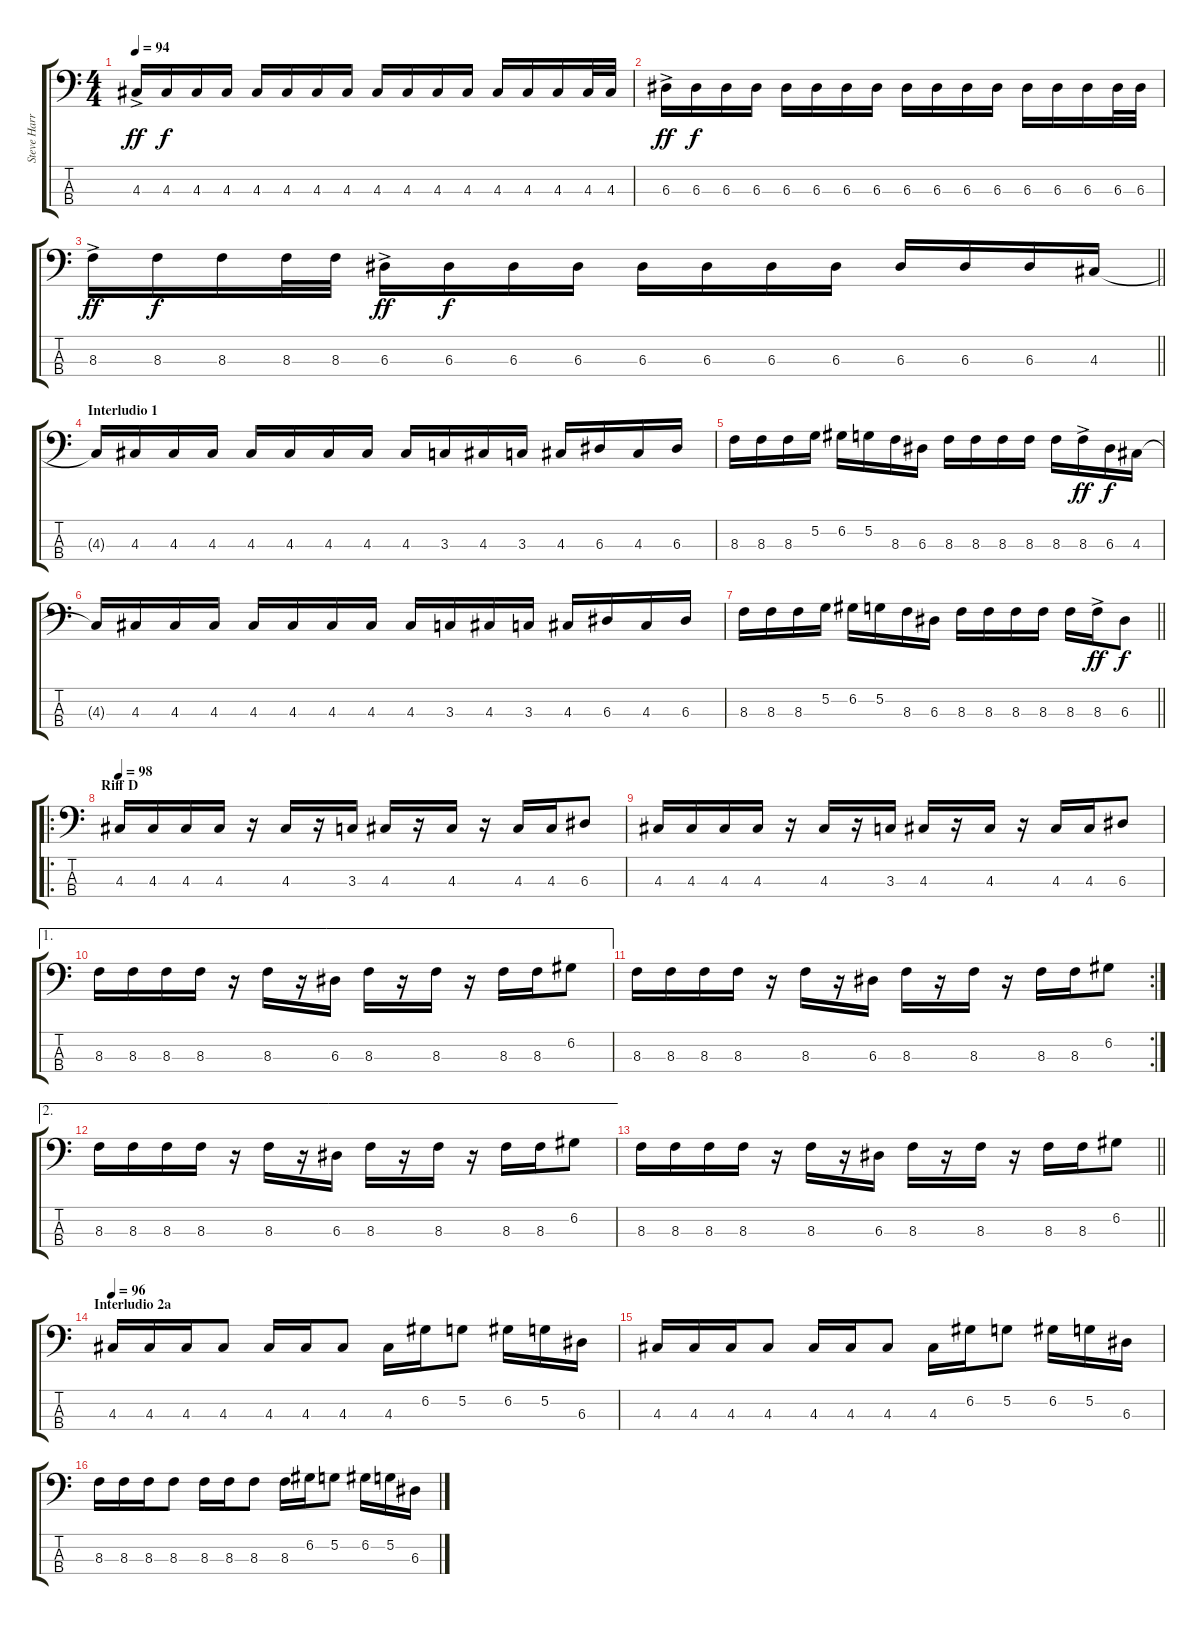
\track ("Steve Harris" "Steve Harr") {instrument electricbassfinger}
\staff {score tabs}
\tuning (G2 D2 A1 E1) {hide}
\ts (4 4)
\tempo 94
\clef f4
\ks c
4.3{ac}.16{dy ff} 4.3.16{dy f} 4.3.16 4.3.16 4.3.16 4.3.16 4.3.16 4.3.16 4.3.16 4.3.16 4.3.16 4.3.16 4.3.16 4.3.16 4.3.16 4.3.32 4.3.32 |
6.3{ac}.16{dy ff} 6.3.16{dy f} 6.3.16 6.3.16 6.3.16 6.3.16 6.3.16 6.3.16 6.3.16 6.3.16 6.3.16 6.3.16 6.3.16 6.3.16 6.3.16 6.3.32 6.3.32 |
\barLineRight lightlight
8.3{ac}.16{dy ff} 8.3.16{dy f} 8.3.16 8.3.32 8.3.32 6.3{ac}.16{dy ff} 6.3.16{dy f} 6.3.16 6.3.16 6.3.16 6.3.16 6.3.16 6.3.16 6.3.16 6.3.16 6.3.16 4.3.16 |
\section ("" "Interludio 1")
4.3{t}.16 4.3.16 4.3.16 4.3.16 4.3.16 4.3.16 4.3.16 4.3.16 4.3.16 3.3.16 4.3.16 3.3.16 4.3.16 6.3.16 4.3.16 6.3.16 |
8.3.16 8.3.16 8.3.16 5.2.16 6.2.16 5.2.16 8.3.16 6.3.16 8.3.16 8.3.16 8.3.16 8.3.16 8.3.16 8.3{ac}.16{dy ff} 6.3.16{dy f} 4.3.16 |
4.3{t}.16 4.3.16 4.3.16 4.3.16 4.3.16 4.3.16 4.3.16 4.3.16 4.3.16 3.3.16 4.3.16 3.3.16 4.3.16 6.3.16 4.3.16 6.3.16 |
\barLineRight lightlight
8.3.16 8.3.16 8.3.16 5.2.16 6.2.16 5.2.16 8.3.16 6.3.16 8.3.16 8.3.16 8.3.16 8.3.16 8.3.16 8.3{ac}.16{dy ff} 6.3.8{dy f} |
\ro
\section ("" "Riff D")
\tempo 98
4.3.16 4.3.16 4.3.16 4.3.16 r.16 4.3.16 r.16 3.3.16 4.3.16 r.16 4.3.16 r.16 4.3.16 4.3.16 6.3.8 |
4.3.16 4.3.16 4.3.16 4.3.16 r.16 4.3.16 r.16 3.3.16 4.3.16 r.16 4.3.16 r.16 4.3.16 4.3.16 6.3.8 |
\ae 1
8.3.16 8.3.16 8.3.16 8.3.16 r.16 8.3.16 r.16 6.3.16 8.3.16 r.16 8.3.16 r.16 8.3.16 8.3.16 6.2.8 |
\rc 2
8.3.16 8.3.16 8.3.16 8.3.16 r.16 8.3.16 r.16 6.3.16 8.3.16 r.16 8.3.16 r.16 8.3.16 8.3.16 6.2.8 |
\ae 2
8.3.16 8.3.16 8.3.16 8.3.16 r.16 8.3.16 r.16 6.3.16 8.3.16 r.16 8.3.16 r.16 8.3.16 8.3.16 6.2.8 |
\barLineRight lightlight
8.3.16 8.3.16 8.3.16 8.3.16 r.16 8.3.16 r.16 6.3.16 8.3.16 r.16 8.3.16 r.16 8.3.16 8.3.16 6.2.8 |
\section ("" "Interludio 2a")
\tempo 96
4.3.16 4.3.16 4.3.16 4.3.8 4.3.16 4.3.16 4.3.8 4.3.16 6.2.16 5.2.8 6.2.16 5.2.16 6.3.16 |
4.3.16 4.3.16 4.3.16 4.3.8 4.3.16 4.3.16 4.3.8 4.3.16 6.2.16 5.2.8 6.2.16 5.2.16 6.3.16 |
8.3.16 8.3.16 8.3.16 8.3.8 8.3.16 8.3.16 8.3.8 8.3.16 6.2.16 5.2.8 6.2.16 5.2.16 6.3.16
